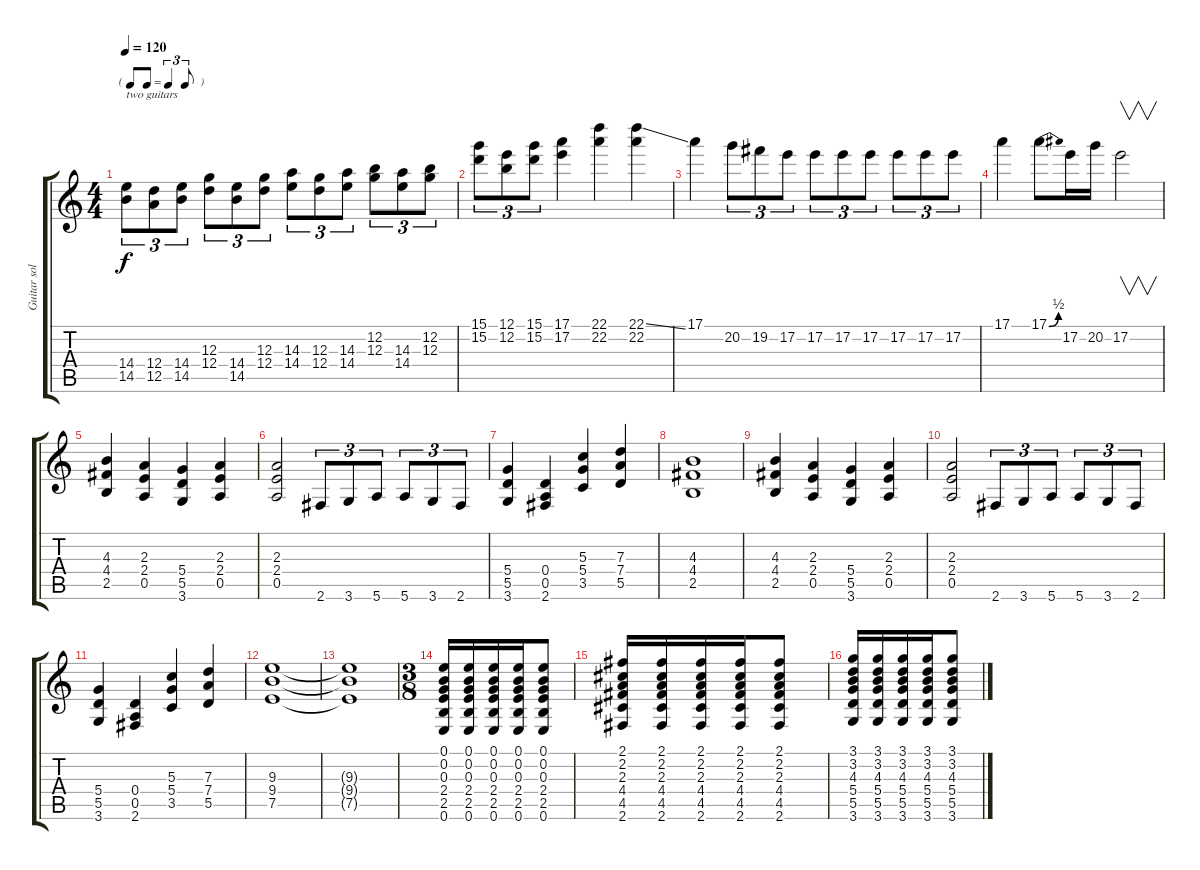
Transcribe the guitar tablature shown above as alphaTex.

\track ("Guitar solo" "Guitar sol") {instrument overdrivenguitar}
\staff {score tabs}
\tuning (E4 B3 G3 D3 A2 E2) {hide}
\ts (4 4)
\tf triplet8th
\tempo 120
\clef g2
\ks c
(14.4 14.5).8{tu (3 2) txt "two guitars" dy f} (12.4 12.5).8{tu (3 2)} (14.4 14.5).8{tu (3 2)} (12.3 12.4).8{tu (3 2)} (14.4 14.5).8{tu (3 2)} (12.3 12.4).8{tu (3 2)} (14.3 14.4).8{tu (3 2)} (12.3 12.4).8{tu (3 2)} (14.3 14.4).8{tu (3 2)} (12.2 12.3).8{tu (3 2)} (14.3 14.4).8{tu (3 2)} (12.2 12.3).8{tu (3 2)} |
(15.1 15.2).8{tu (3 2)} (12.1 12.2).8{tu (3 2)} (15.1 15.2).8{tu (3 2)} (17.1 17.2).4 (22.1 22.2).4 (22.1{ss} 22.2).4 |
17.1.4 20.2.8{tu (3 2)} 19.2.8{tu (3 2)} 17.2.8{tu (3 2)} 17.2.8{tu (3 2)} 17.2.8{tu (3 2)} 17.2.8{tu (3 2)} 17.2.8{tu (3 2)} 17.2.8{tu (3 2)} 17.2.8{tu (3 2)} |
17.1.4 17.1{be (bend 0 0 60 2)}.8 17.2.16 20.2.16 17.2.2{v} |
(4.3 4.4 2.5).4 (2.3 2.4 0.5).4 (5.4 5.5 3.6).4 (2.3 2.4 0.5).4 |
(2.3 2.4 0.5).2 2.6.8{tu (3 2)} 3.6.8{tu (3 2)} 5.6.8{tu (3 2)} 5.6.8{tu (3 2)} 3.6.8{tu (3 2)} 2.6.8{tu (3 2)} |
(5.4 5.5 3.6).4 (0.4 0.5 2.6).4 (5.3 5.4 3.5).4 (7.3 7.4 5.5).4 |
(4.3 4.4 2.5).1 |
(4.3 4.4 2.5).4 (2.3 2.4 0.5).4 (5.4 5.5 3.6).4 (2.3 2.4 0.5).4 |
(2.3 2.4 0.5).2 2.6.8{tu (3 2)} 3.6.8{tu (3 2)} 5.6.8{tu (3 2)} 5.6.8{tu (3 2)} 3.6.8{tu (3 2)} 2.6.8{tu (3 2)} |
(5.4 5.5 3.6).4 (0.4 0.5 2.6).4 (5.3 5.4 3.5).4 (7.3 7.4 5.5).4 |
(9.3 9.4 7.5).1 |
(9.3{t} 9.4{t} 7.5{t}).1 |
\ts (3 8)
(0.1 0.2 0.3 2.4 2.5 0.6).16 (0.1 0.2 0.3 2.4 2.5 0.6).16 (0.1 0.2 0.3 2.4 2.5 0.6).16 (0.1 0.2 0.3 2.4 2.5 0.6).16 (0.1 0.2 0.3 2.4 2.5 0.6).8 |
(2.1 2.2 2.3 4.4 4.5 2.6).16 (2.1 2.2 2.3 4.4 4.5 2.6).16 (2.1 2.2 2.3 4.4 4.5 2.6).16 (2.1 2.2 2.3 4.4 4.5 2.6).16 (2.1 2.2 2.3 4.4 4.5 2.6).8 |
(3.1 3.2 4.3 5.4 5.5 3.6).16 (3.1 3.2 4.3 5.4 5.5 3.6).16 (3.1 3.2 4.3 5.4 5.5 3.6).16 (3.1 3.2 4.3 5.4 5.5 3.6).16 (3.1 3.2 4.3 5.4 5.5 3.6).8
